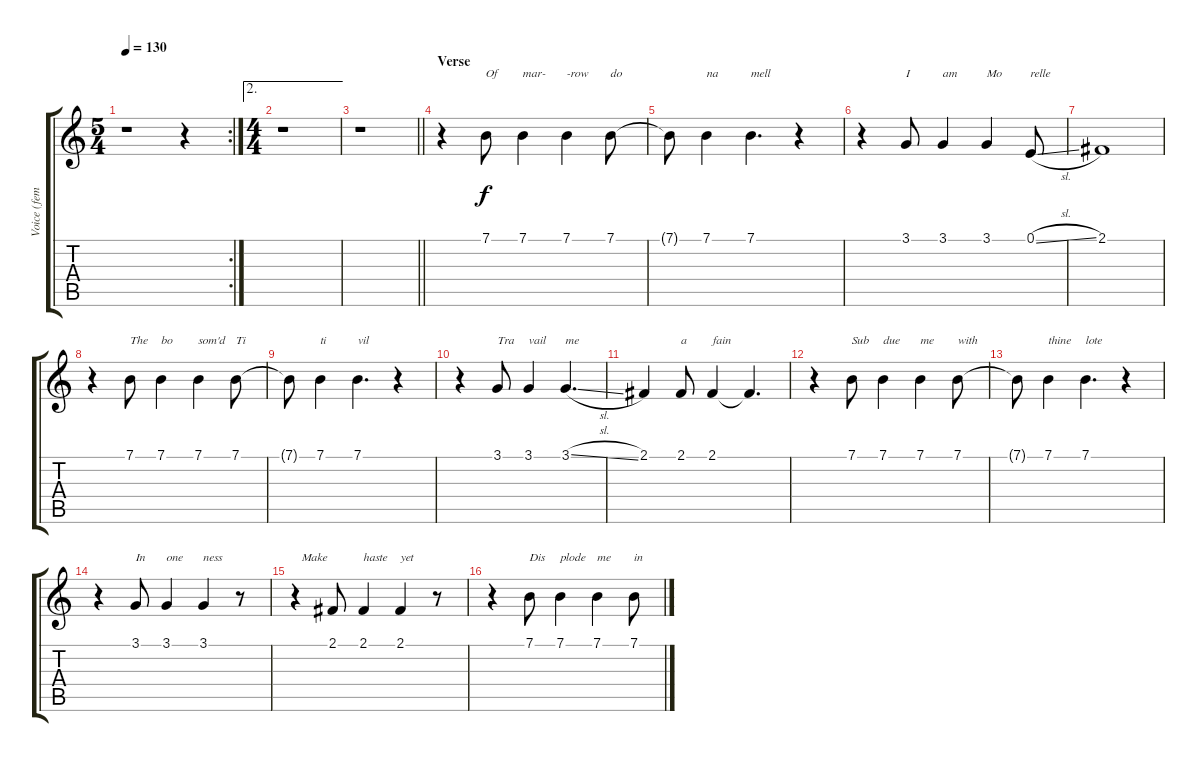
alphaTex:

\track ("Voice (female)" "Voice (fem") {mute instrument synthvoice}
\staff {score tabs}
\tuning (E4 B3 G3 D3 A2 E2) {hide}
\rc 2
\ts (5 4)
\tempo 130
\clef g2
\ks c
r.1{dy f} r.4 |
\ae 2
\ts (4 4)
r.1 |
\barLineRight lightlight
r.1 |
\section ("" "Verse")
r.4 7.1.8{txt "Of"} 7.1.4{txt "mar-"} 7.1.4{txt "-row"} 7.1.8{txt "do"} |
7.1{t}.8 7.1.4{txt "na"} 7.1.4{d txt "mell"} r.4 |
r.4 3.1.8{txt "I"} 3.1.4{txt "am"} 3.1.4{txt "Mo"} 0.1{sl}.8{txt "relle"} |
2.1.1 |
r.4 7.1.8{txt "The"} 7.1.4{txt "bo"} 7.1.4{txt "som'd"} 7.1.8{txt "Ti"} |
7.1{t}.8 7.1.4{txt "ti"} 7.1.4{d txt "vil"} r.4 |
r.4 3.1.8{txt "Tra"} 3.1.4{txt "vail"} 3.1{sl}.4{d txt "me"} |
2.1.4 2.1.8{txt "a"} 2.1.4{txt "fain"} 2.1{t}.4{d} |
r.4 7.1.8{txt "Sub"} 7.1.4{txt "due"} 7.1.4{txt "me"} 7.1.8{txt "with"} |
7.1{t}.8 7.1.4{txt "thine"} 7.1.4{d txt "lote"} r.4 |
r.4 3.1.8{txt "In"} 3.1.4{txt "one"} 3.1.4{txt "ness"} r.8 |
r.4{txt "  Make"} 2.1.8 2.1.4{txt "haste"} 2.1.4{txt "yet"} r.8 |
r.4 7.1.8{txt "Dis"} 7.1.4{txt "plode"} 7.1.4{txt "me"} 7.1.8{txt "in"}
